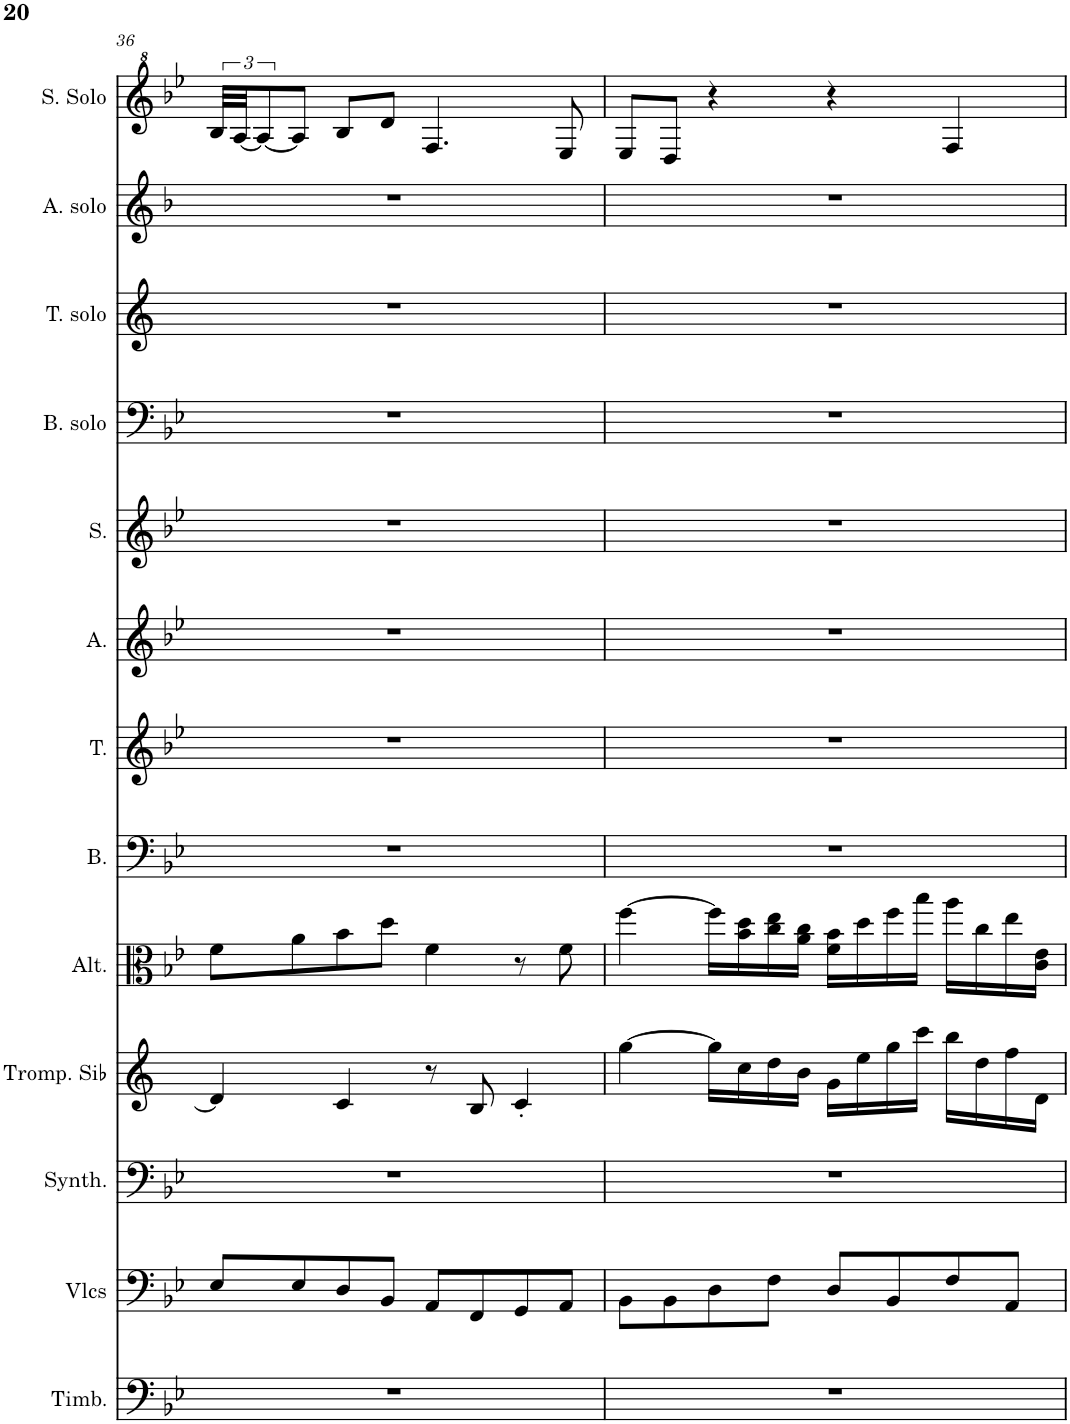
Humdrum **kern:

**kern	**kern	**kern	**kern	**kern	**kern	**kern	**kern	**kern	**kern	**kern	**kern	**kern
*part13	*part12	*part11	*part10	*part9	*part8	*part7	*part6	*part5	*part4	*part3	*part2	*part1
*staff13	*staff12	*staff11	*staff10	*staff9	*staff8	*staff7	*staff6	*staff5	*staff4	*staff3	*staff2	*staff1
*I"Timbales, Staff-1	*I"Violoncelles, D'Bass/Strings, etc	*I"Synthétiseur d'instruments à cordes, Synth strings, etc	*I"Trompette en Sib, Synth strings 2	*I"Altos, 1st violins	*I"Basse	*I"Ténor	*I"Alto	*I"Soprano	*I"Basse Solo	*I"Tenor Solo	*I"Alto Solo	*I"Soprano Solo
*I'Timb.	*I'Vlcs	*I'Synth.	*I'Tromp. Sib	*I'Alt.	*I'B.	*I'T.	*I'A.	*I'S.	*I'B. solo	*I'T. solo	*I'A. solo	*I'S. Solo
!!LO:PB:g=z
*clefF4	*clefF4	*clefF4	*clefG2	*clefC3	*clefF4	*clefG2	*clefG2	*clefG2	*clefF4	*clefG2	*clefG2	*clefG^2
*	*	*	*Trd1c2	*	*	*	*	*	*	*Trd8c14	*Trd4c7	*
*k[b-e-]	*k[b-e-]	*k[b-e-]	*k[]	*k[b-e-]	*k[b-e-]	*k[b-e-]	*k[b-e-]	*k[b-e-]	*k[b-e-]	*k[]	*k[b-]	*k[b-e-]
*M4/4	*M4/4	*M4/4	*M4/4	*M4/4	*M4/4	*M4/4	*M4/4	*M4/4	*M4/4	*M4/4	*M4/4	*M4/4
=36	=36	=36	=36	=36	=36	=36	=36	=36	=36	=36	=36	=36
1r	8E-/L	1r	4d/]	8f\L	1r	1r	1r	1r	1r	1r	1r	48b-/LLL
.	.	.	.	.	.	.	.	.	.	.	.	[48a/JJ
.	.	.	.	.	.	.	.	.	.	.	.	12a/_
.	8E-/	.	.	8a\	.	.	.	.	.	.	.	8a/J]
.	8D/	.	4c/	8b-\	.	.	.	.	.	.	.	8b-/L
.	8BB-/J	.	.	8dd\J	.	.	.	.	.	.	.	8dd/J
.	8AA/L	.	8r	4f\	.	.	.	.	.	.	.	4.f/
.	8FF/	.	8B/	.	.	.	.	.	.	.	.	.
.	8GG/	.	4c'/	8r	.	.	.	.	.	.	.	.
.	8AA/J	.	.	8f\	.	.	.	.	.	.	.	8e-/
=37	=37	=37	=37	=37	=37	=37	=37	=37	=37	=37	=37	=37
1r	8BB-\L	1r	[4gg\	[4ff\	1r	1r	1r	1r	1r	1r	1r	8e-/L
.	8BB-\	.	.	.	.	.	.	.	.	.	.	8d/J
.	8D\	.	16gg\LL]	16ff\LL]	.	.	.	.	.	.	.	4r
.	.	.	16cc\	16b-\ 16dd\	.	.	.	.	.	.	.	.
.	8F\J	.	16dd\	16cc\ 16ee-\	.	.	.	.	.	.	.	.
.	.	.	16b\JJ	16a\ 16cc\JJ	.	.	.	.	.	.	.	.
.	8D/L	.	16g\LL	16f\ 16b-\LL	.	.	.	.	.	.	.	4r
.	.	.	16ee\	16dd\	.	.	.	.	.	.	.	.
.	8BB-/	.	16gg\	16ff\	.	.	.	.	.	.	.	.
.	.	.	16ccc\JJ	16bb-\JJ	.	.	.	.	.	.	.	.
.	8F/	.	16bb\LL	16aa\LL	.	.	.	.	.	.	.	4f/
.	.	.	16dd\	16cc\	.	.	.	.	.	.	.	.
.	8AA/J	.	16ff\	16ee-\	.	.	.	.	.	.	.	.
.	.	.	16d\JJ	16c\ 16e-\JJ	.	.	.	.	.	.	.	.
=	=	=	=	=	=	=	=	=	=	=	=	=
*-	*-	*-	*-	*-	*-	*-	*-	*-	*-	*-	*-	*-
